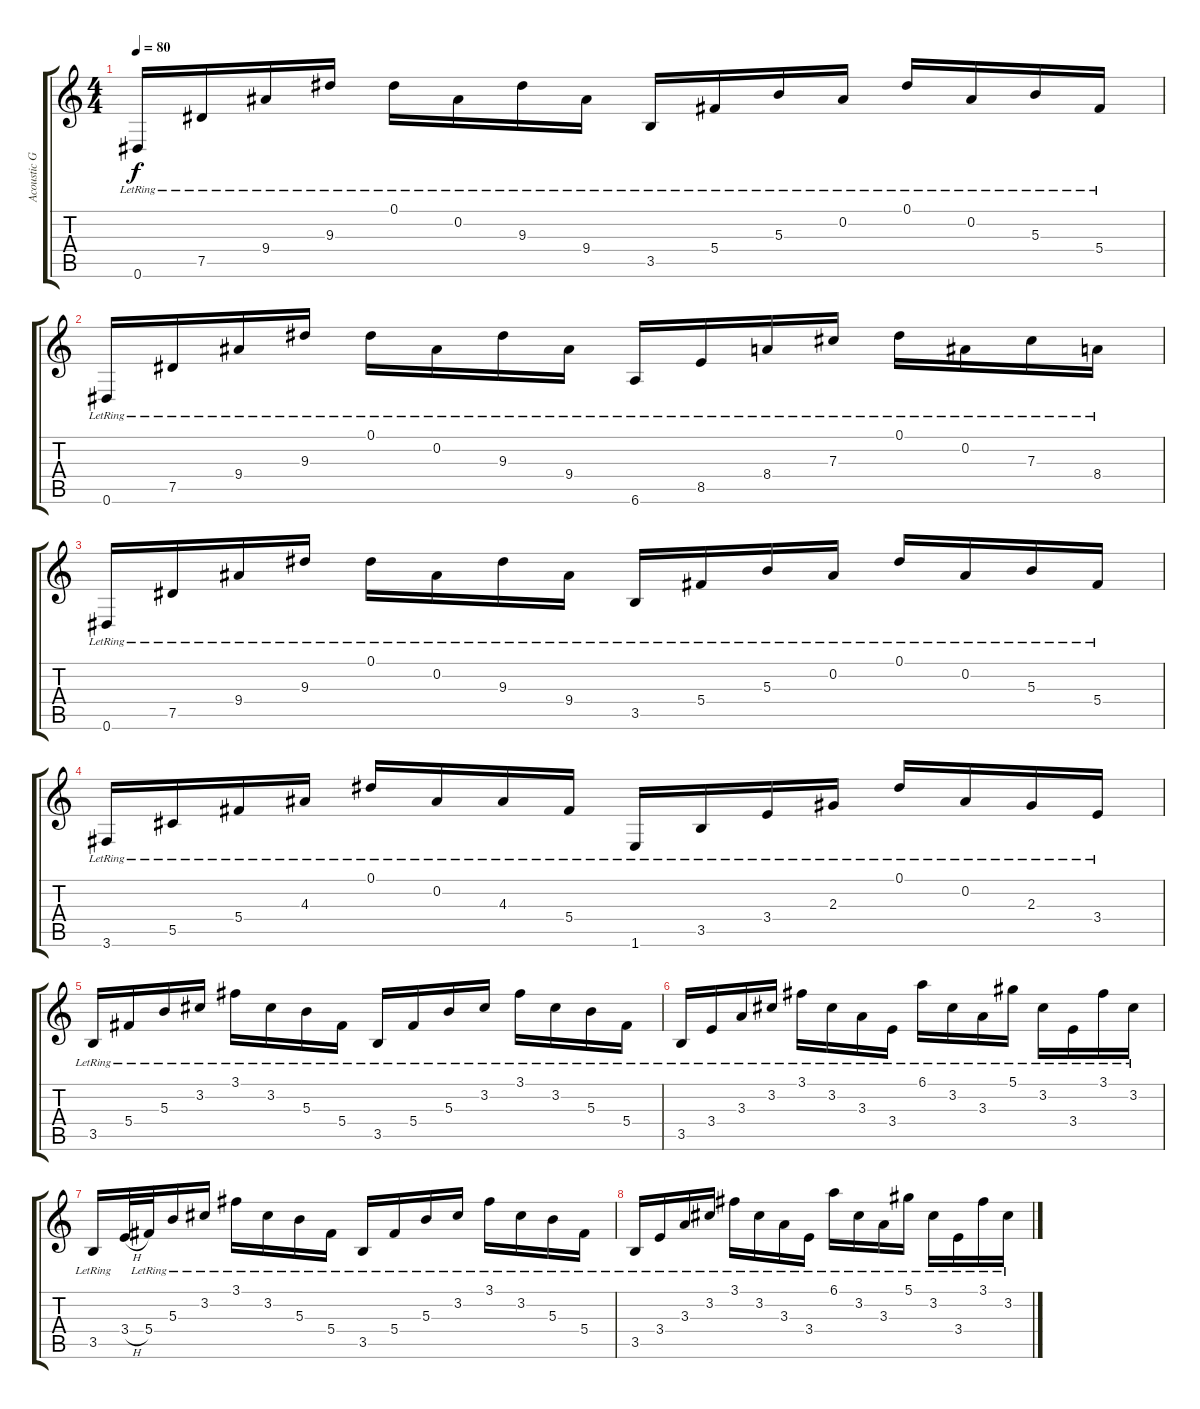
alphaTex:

\track ("Acoustic Guitar 2" "Acoustic G") {instrument acousticguitarsteel}
\staff {score tabs}
\tuning (Eb4 Bb3 Gb3 Db3 Ab2 Eb2) {hide}
\ts (4 4)
\tempo 80
\clef g2
\ks c
0.6{lr}.16{dy f} 7.5{lr}.16 9.4{lr}.16 9.3{lr}.16 0.1{lr}.16 0.2{lr}.16 9.3{lr}.16 9.4{lr}.16 3.5{lr}.16 5.4{lr}.16 5.3{lr}.16 0.2{lr}.16 0.1{lr}.16 0.2{lr}.16 5.3{lr}.16 5.4{lr}.16 |
0.6{lr}.16 7.5{lr}.16 9.4{lr}.16 9.3{lr}.16 0.1{lr}.16 0.2{lr}.16 9.3{lr}.16 9.4{lr}.16 6.6{lr}.16 8.5{lr}.16 8.4{lr}.16 7.3{lr}.16 0.1{lr}.16 0.2{lr}.16 7.3{lr}.16 8.4{lr}.16 |
0.6{lr}.16 7.5{lr}.16 9.4{lr}.16 9.3{lr}.16 0.1{lr}.16 0.2{lr}.16 9.3{lr}.16 9.4{lr}.16 3.5{lr}.16 5.4{lr}.16 5.3{lr}.16 0.2{lr}.16 0.1{lr}.16 0.2{lr}.16 5.3{lr}.16 5.4{lr}.16 |
3.6{lr}.16 5.5{lr}.16 5.4{lr}.16 4.3{lr}.16 0.1{lr}.16 0.2{lr}.16 4.3{lr}.16 5.4{lr}.16 1.6{lr}.16 3.5{lr}.16 3.4{lr}.16 2.3{lr}.16 0.1{lr}.16 0.2{lr}.16 2.3{lr}.16 3.4{lr}.16 |
3.5{lr}.16 5.4{lr}.16 5.3{lr}.16 3.2{lr}.16 3.1{lr}.16 3.2{lr}.16 5.3{lr}.16 5.4{lr}.16 3.5{lr}.16 5.4{lr}.16 5.3{lr}.16 3.2{lr}.16 3.1{lr}.16 3.2{lr}.16 5.3{lr}.16 5.4{lr}.16 |
3.5{lr}.16 3.4{lr}.16 3.3{lr}.16 3.2{lr}.16 3.1{lr}.16 3.2{lr}.16 3.3{lr}.16 3.4{lr}.16 6.1{lr}.16 3.2{lr}.16 3.3{lr}.16 5.1{lr}.16 3.2{lr}.16 3.4{lr}.16 3.1{lr}.16 3.2{lr}.16 |
3.5{lr}.16 3.4{h}.32 5.4{lr}.32 5.3{lr}.16 3.2{lr}.16 3.1{lr}.16 3.2{lr}.16 5.3{lr}.16 5.4{lr}.16 3.5{lr}.16 5.4{lr}.16 5.3{lr}.16 3.2{lr}.16 3.1{lr}.16 3.2{lr}.16 5.3{lr}.16 5.4{lr}.16 |
3.5{lr}.16 3.4{lr}.16 3.3{lr}.16 3.2{lr}.16 3.1{lr}.16 3.2{lr}.16 3.3{lr}.16 3.4{lr}.16 6.1{lr}.16 3.2{lr}.16 3.3{lr}.16 5.1{lr}.16 3.2{lr}.16 3.4{lr}.16 3.1{lr}.16 3.2{lr}.16
